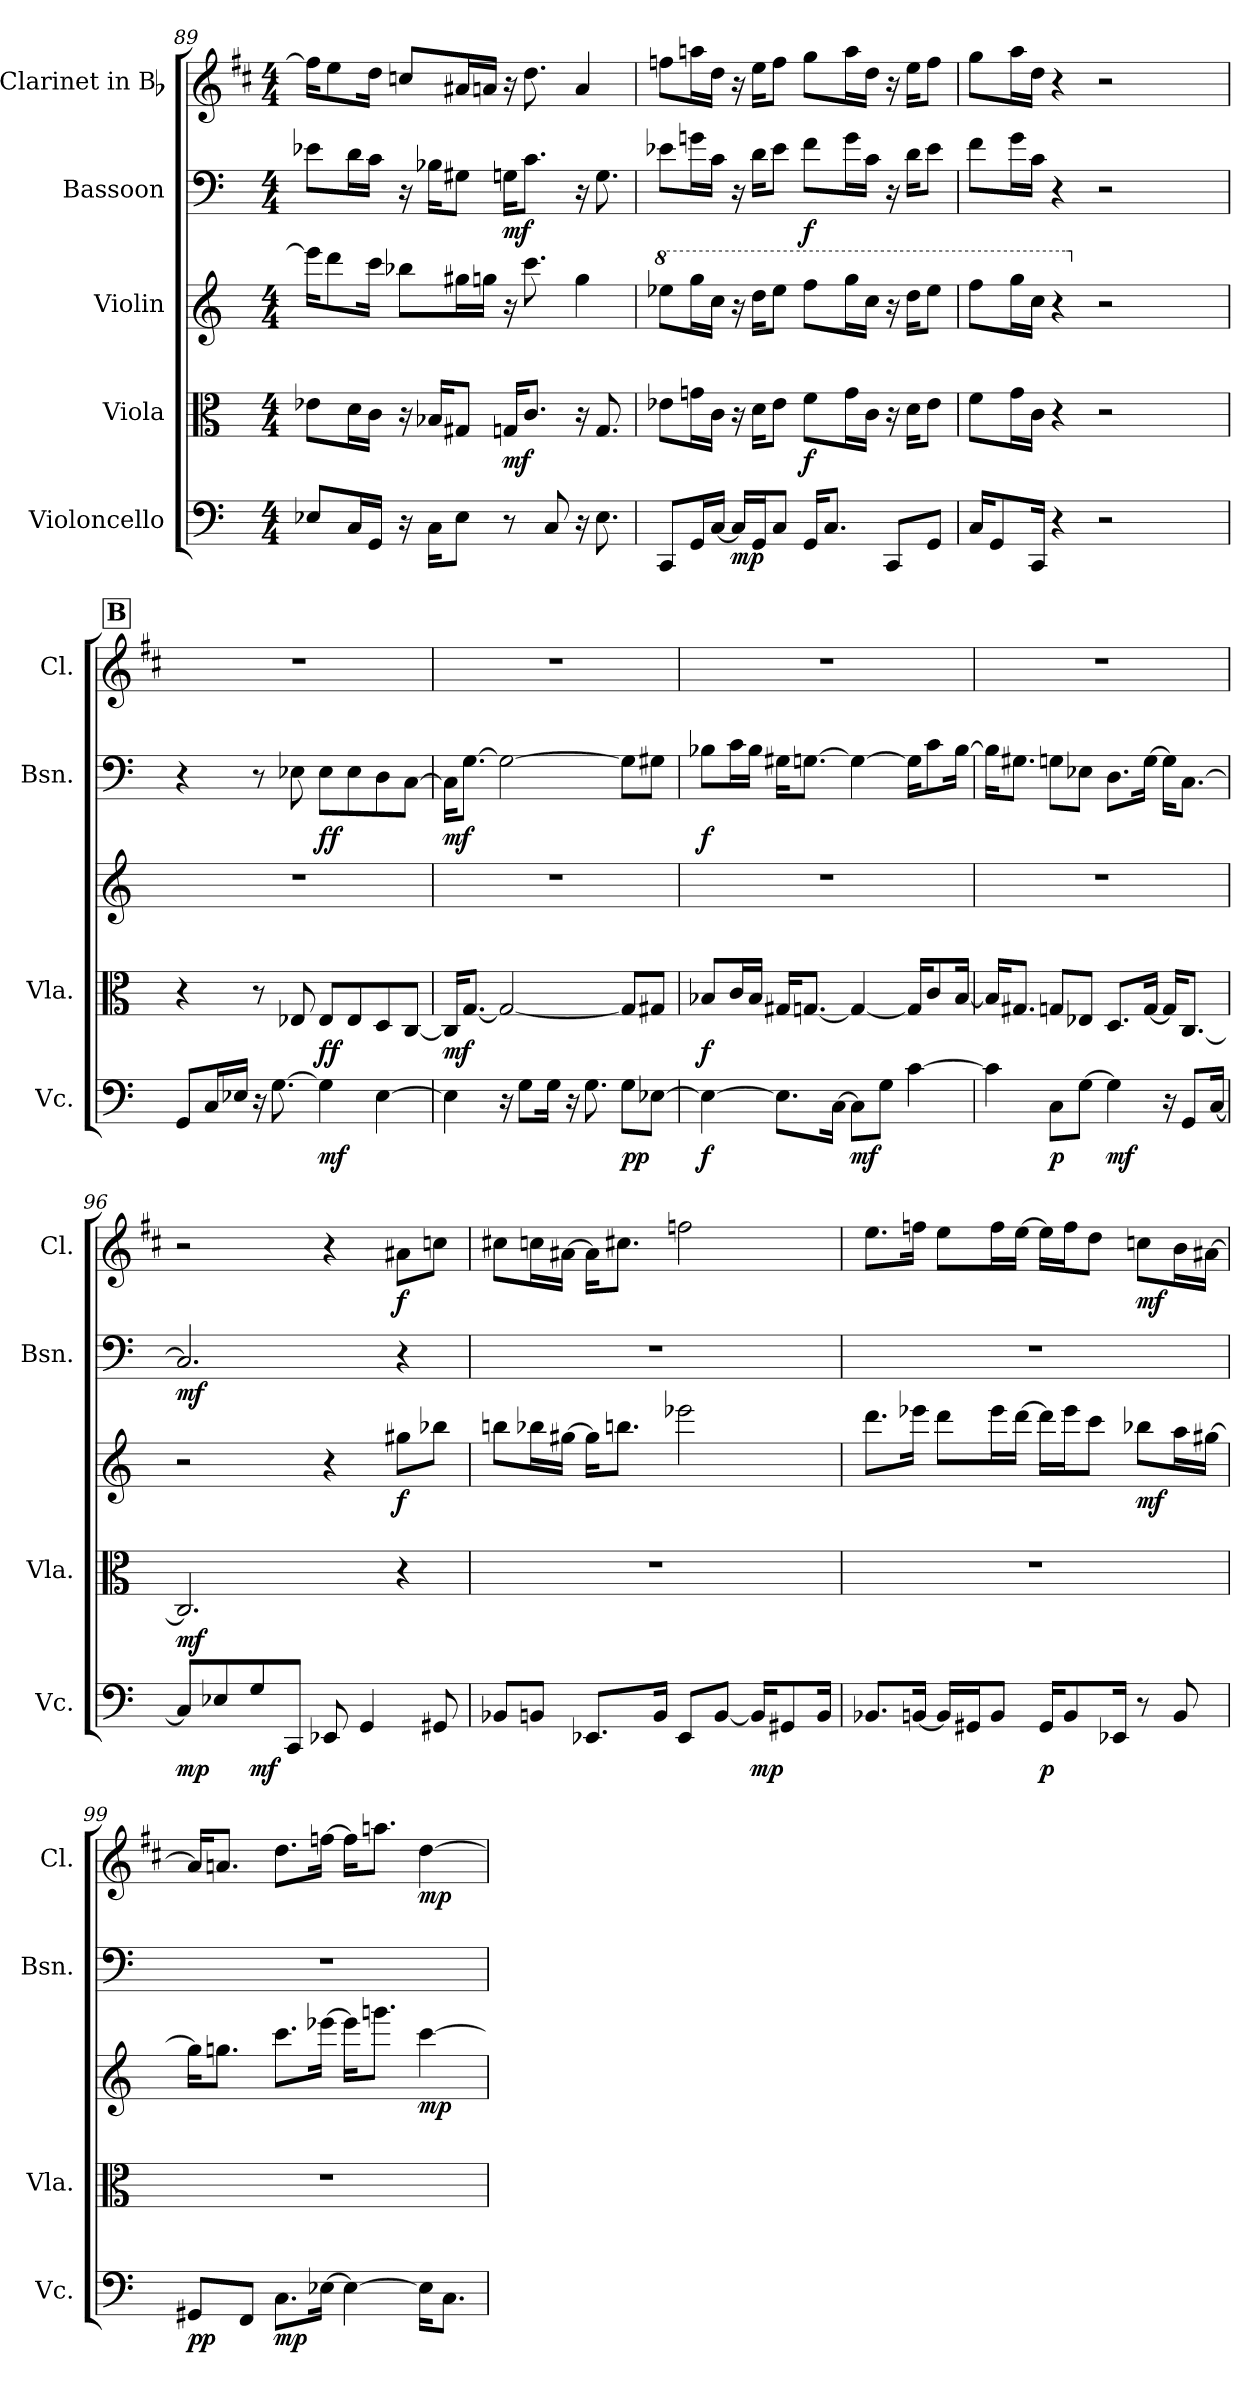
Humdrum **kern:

**kern	**dynam	**kern	**dynam	**kern	**dynam	**kern	**dynam	**kern	**dynam
*part5	*part5	*part4	*part4	*part3	*part3	*part2	*part2	*part1	*part1
*staff5	*staff5	*staff4	*staff4	*staff3	*staff3	*staff2	*staff2	*staff1	*staff1
*I"Violoncello	*	*I"Viola	*	*I"Violin	*	*I"Bassoon	*	*I"Clarinet in Bb	*
*I'Vc.	*	*I'Vla.	*	*	*	*I'Bsn.	*	*I'Cl.	*
*clefF4	*	*clefC3	*	*clefG2	*	*clefF4	*	*clefG2	*
*	*	*	*	*	*	*	*	*ITrd1c2	*
*k[]	*	*k[]	*	*k[]	*	*k[]	*	*k[]	*
*C:	*	*C:	*	*C:	*	*C:	*	*C:	*
*M4/4	*	*M4/4	*	*M4/4	*	*M4/4	*	*M4/4	*
=89	=89	=89	=89	=89	=89	=89	=89	=89	=89
8E-Xi/L	.	8e-Xi\L	.	16eee-i\KL]	.	8e-Xi\L	.	16ee-i\KL]	.
.	.	.	.	8dddi\	.	.	.	8ddi\	.
16Ci/L	.	16di\L	.	.	.	16di\L	.	.	.
16GGi/JJ	.	16ci\JJ	.	16ccci\Jk	.	16ci\JJ	.	16cci\Jk	.
16r	.	16r	.	8bb-Xi\L	.	16r	.	8b-Xi/L	.
16Ci\KL	.	16B-Xi/KL	.	.	.	16B-Xi\KL	.	.	.
8E-i\J	.	8G#Xi/J	.	16gg#Xi\L	.	8G#Xi\J	.	16g#Xi/L	.
.	.	.	.	16ggni\JJ	.	.	.	16gni/JJ	.
8r	.	16Gni/KL	mf	16r	.	16Gni\KL	mf	16r	.
.	.	8.ci/J	.	8.ccci\	.	8.ci\J	.	8.cci\	.
8Ci/	.	.	.	.	.	.	.	.	.
16r	.	16r	.	4ggi\	.	16r	.	4gi/	.
8.E-i\	.	8.Gi/	.	.	.	8.Gi\	.	.	.
!!LO:LB:g=z
=90	=90	=90	=90	=90	=90	=90	=90	=90	=90
*	*	*	*	*8va	*	*	*	*	*
8CCi/L	.	8e-Xi\L	.	8eee-Xi\L	.	8e-Xi\L	.	8ee-Xi\L	.
16GGi/L	.	16gni\L	.	16gggi\L	.	16gni\L	.	16ggni\L	.
[16Ci/JJ	.	16ci\JJ	.	16ccci\JJ	.	16ci\JJ	.	16cci\JJ	.
16Ci/LL]	mp	16r	.	16r	.	16r	.	16r	.
16GGi/J	.	16di\KL	.	16dddi\KL	.	16di\KL	.	16ddi\KL	.
8Ci/J	.	8e-i\J	.	8eee-i\J	.	8e-i\J	.	8ee-i\J	.
16GGi/KL	.	8fi\L	f	8fffi\L	.	8fi\L	f	8ffi\L	.
8.Ci/J	.	.	.	.	.	.	.	.	.
.	.	16gi\L	.	16gggi\L	.	16gi\L	.	16ggi\L	.
.	.	16ci\JJ	.	16ccci\JJ	.	16ci\JJ	.	16cci\JJ	.
8CCi/L	.	16r	.	16r	.	16r	.	16r	.
.	.	16di\KL	.	16dddi\KL	.	16di\KL	.	16ddi\KL	.
8GGi/J	.	8e-i\J	.	8eee-i\J	.	8e-i\J	.	8ee-i\J	.
=91	=91	=91	=91	=91	=91	=91	=91	=91	=91
*	*	*	*	*	*	*	*	*^	*
16Ci/KL	.	8fi\L	.	8fffi\L	.	8fi\L	.	8ffi\L	2ryy	.
8GGi/	.	.	.	.	.	.	.	.	.	.
.	.	16gi\L	.	16gggi\L	.	16gi\L	.	16ggi\L	.	.
16CCi/Jk	.	16ci\JJ	.	16ccci\JJ	.	16ci\JJ	.	16cci\JJ	.	.
4r	.	4r	.	4r	.	4r	.	4r	.	.
*	*	*	*	*X8va	*	*	*	*	*	*
2r	.	2r	.	2r	.	2r	.	2r	4ryy	.
.	.	.	.	.	.	.	.	.	8ryy	.
.	.	.	.	.	.	.	.	.	16ryy	.
.	.	.	.	.	.	.	.	.	32ryy	.
.	.	.	.	.	.	.	.	.	64ryy	.
.	.	.	.	.	.	.	.	.	128...ryy	.
*	*	*	*	*	*	*	*	*MM100	*	*
.	.	.	.	.	.	.	.	.	1024ryy	.
*	*	*	*	*	*	*	*	*v	*v	*
!!LO:REH:place=s1:B:color=#000000:enc=box:fs=19.9975:t=B
=92	=92	=92	=92	=92	=92	=92	=92	=92	=92
8GGi/L	.	4r	.	1r	.	4r	.	1r	.
16Ci/L	.	.	.	.	.	.	.	.	.
16E-Xi/JJ	.	.	.	.	.	.	.	.	.
16r	.	8r	.	.	.	8r	.	.	.
[8.Gi\	.	.	.	.	.	.	.	.	.
.	.	8E-Xi/	.	.	.	8E-Xi\	.	.	.
4Gi\]	mf	8E-i/L	ff	.	.	8E-i\L	ff	.	.
.	.	8E-i/	.	.	.	8E-i\	.	.	.
[4E-i\	.	8Di/	.	.	.	8Di\	.	.	.
.	.	[8Ci/J	.	.	.	[8Ci\J	.	.	.
!!LO:PB:g=z
=93	=93	=93	=93	=93	=93	=93	=93	=93	=93
4E-i\]	.	16Ci/KL]	mf	1r	.	16Ci\KL]	mf	1r	.
.	.	[8.Gi/J	.	.	.	[8.Gi\J	.	.	.
16r	.	2Gi/_	.	.	.	2Gi\_	.	.	.
8Gi\L	.	.	.	.	.	.	.	.	.
16Gi\Jk	.	.	.	.	.	.	.	.	.
16r	.	.	.	.	.	.	.	.	.
8.Gi\	.	.	.	.	.	.	.	.	.
8Gi\L	pp	8Gi/L]	.	.	.	8Gi\L]	.	.	.
[8E-Xi\J	.	8G#Xi/J	.	.	.	8G#Xi\J	.	.	.
=94	=94	=94	=94	=94	=94	=94	=94	=94	=94
4E-i\_	f	8B-Xi/L	f	1r	.	8B-Xi\L	f	1r	.
.	.	16ci/L	.	.	.	16ci\L	.	.	.
.	.	16B-i/JJ	.	.	.	16B-i\JJ	.	.	.
8.E-i\L]	.	16G#Xi/KL	.	.	.	16G#Xi\KL	.	.	.
.	.	[8.Gni/J	.	.	.	[8.Gni\J	.	.	.
[16Ci\Jk	.	.	.	.	.	.	.	.	.
8Ci\L]	mf	4Gi/_	.	.	.	4Gi\_	.	.	.
8Gi\J	.	.	.	.	.	.	.	.	.
[4ci\	.	16Gi/KL]	.	.	.	16Gi\KL]	.	.	.
.	.	8ci/	.	.	.	8ci\	.	.	.
.	.	[16B-i/Jk	.	.	.	[16B-i\Jk	.	.	.
=95	=95	=95	=95	=95	=95	=95	=95	=95	=95
4ci\]	.	16B-i/KL]	.	1r	.	16B-i\KL]	.	1r	.
.	.	8.G#Xi/J	.	.	.	8.G#Xi\J	.	.	.
8Ci\L	p	8Gni/L	.	.	.	8Gni\L	.	.	.
[8Gi\J	.	8E-Xi/J	.	.	.	8E-Xi\J	.	.	.
4Gi\]	mf	8.Di/L	.	.	.	8.Di\L	.	.	.
.	.	[16Gi/Jk	.	.	.	[16Gi\Jk	.	.	.
16r	.	16Gi/KL]	.	.	.	16Gi\KL]	.	.	.
8GGi/L	.	[8.Ci/J	.	.	.	[8.Ci\J	.	.	.
[16Ci/Jk	.	.	.	.	.	.	.	.	.
!!LO:LB:g=z
=96	=96	=96	=96	=96	=96	=96	=96	=96	=96
8Ci/L]	mp	2.Ci/]	mf	2r	.	2.Ci/]	mf	2r	.
8E-Xi/	.	.	.	.	.	.	.	.	.
8Gi/	mf	.	.	.	.	.	.	.	.
8CCi/J	.	.	.	.	.	.	.	.	.
8EE-Xi/	.	.	.	4r	.	.	.	4r	.
4GGi/	.	.	.	.	.	.	.	.	.
.	.	4r	.	8gg#Xi\L	f	4r	.	8g#Xi\L	f
8GG#Xi/	.	.	.	8bb-Xi\J	.	.	.	8b-Xi\J	.
=97	=97	=97	=97	=97	=97	=97	=97	=97	=97
8BB-Xi/L	.	1r	.	8bbni\L	.	1r	.	8bni\L	.
8BBni/J	.	.	.	16bb-Xi\L	.	.	.	16b-Xi\L	.
.	.	.	.	[16gg#Xi\JJ	.	.	.	[16g#Xi\JJ	.
8.EE-Xi/L	.	.	.	16gg#i\KL]	.	.	.	16g#i\KL]	.
.	.	.	.	8.bbni\J	.	.	.	8.bni\J	.
16BBi/Jk	.	.	.	.	.	.	.	.	.
8EE-i/L	.	.	.	2eee-Xi\	.	.	.	2ee-Xi\	.
[8BBi/J	.	.	.	.	.	.	.	.	.
16BBi/KL]	mp	.	.	.	.	.	.	.	.
8GG#Xi/	.	.	.	.	.	.	.	.	.
16BBi/Jk	.	.	.	.	.	.	.	.	.
=98	=98	=98	=98	=98	=98	=98	=98	=98	=98
8.BB-Xi/L	.	1r	.	8.dddi\L	.	1r	.	8.ddi\L	.
[16BBni/Jk	.	.	.	16eee-Xi\Jk	.	.	.	16ee-Xi\Jk	.
16BBi/LL]	.	.	.	8dddi\L	.	.	.	8ddi\L	.
16GG#Xi/J	.	.	.	.	.	.	.	.	.
8BBi/J	.	.	.	16eee-i\L	.	.	.	16ee-i\L	.
.	.	.	.	[16dddi\JJ	.	.	.	[16ddi\JJ	.
16GG#i/KL	p	.	.	16dddi\LL]	.	.	.	16ddi\LL]	.
8BBi/	.	.	.	16eee-i\J	.	.	.	16ee-i\J	.
.	.	.	.	8ccci\J	.	.	.	8cci\J	.
16EE-Xi/Jk	.	.	.	.	.	.	.	.	.
8r	.	.	.	8bb-Xi\L	mf	.	.	8b-Xi\L	mf
8BBi/	.	.	.	16aai\L	.	.	.	16ai\L	.
.	.	.	.	[16gg#Xi\JJ	.	.	.	[16g#Xi\JJ	.
!!LO:LB:g=z
=99	=99	=99	=99	=99	=99	=99	=99	=99	=99
8GG#Xi/L	pp	1r	.	16gg#i\KL]	.	1r	.	16g#i/KL]	.
.	.	.	.	8.ggni\J	.	.	.	8.gni/J	.
8FFi/J	.	.	.	.	.	.	.	.	.
8.Ci\L	mp	.	.	8.ccci\L	.	.	.	8.cci\L	.
[16E-Xi\Jk	.	.	.	[16eee-Xi\Jk	.	.	.	[16ee-Xi\Jk	.
4E-i\_	.	.	.	16eee-i\KL]	.	.	.	16ee-i\KL]	.
.	.	.	.	8.gggni\J	.	.	.	8.ggni\J	.
16E-i\KL]	.	.	.	[4ccci\	mp	.	.	[4cci\	mp
8.Ci\J	.	.	.	.	.	.	.	.	.
=	=	=	=	=	=	=	=	=	=
*-	*-	*-	*-	*-	*-	*-	*-	*-	*-
